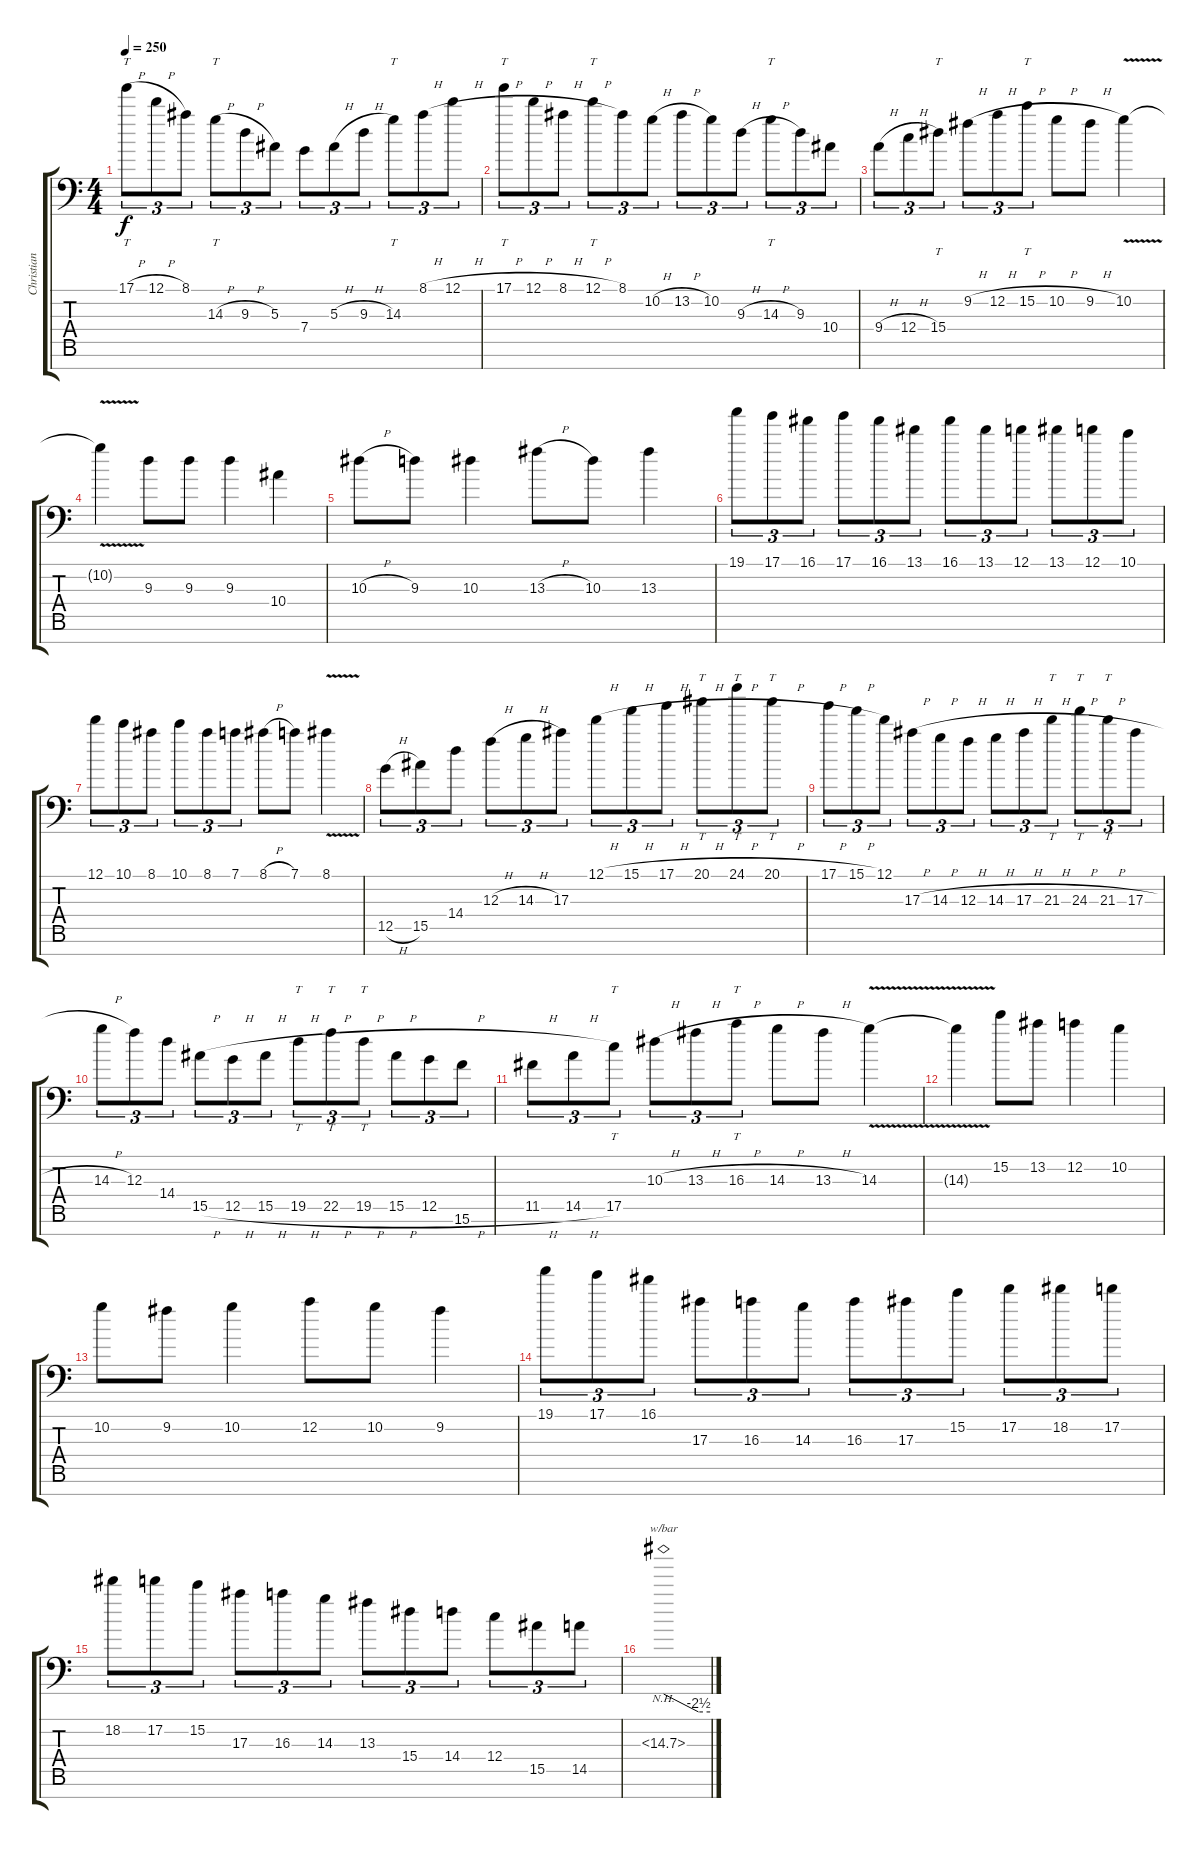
\track ("Christian Muenzner" "Christian ") {instrument distortionguitar}
\staff {score tabs}
\tuning (D4 A3 F3 C3 G2 D2 A1) {hide}
\ts (4 4)
\tempo 250
\clef f4
\ks c
17.1{h}.8{tt tu (3 2) dy f} 12.1{h}.8{tu (3 2)} 8.1.8{tu (3 2)} 14.3{h}.8{tt tu (3 2)} 9.3{h}.8{tu (3 2)} 5.3.8{tu (3 2)} 7.4.8{tu (3 2)} 5.3{h}.8{tu (3 2)} 9.3{h}.8{tu (3 2)} 14.3.8{tt tu (3 2)} 8.1{h}.8{tu (3 2)} 12.1{h}.8{tu (3 2)} |
17.1{h}.8{tt tu (3 2)} 12.1{h}.8{tu (3 2)} 8.1{h}.8{tu (3 2)} 12.1{h}.8{tt tu (3 2)} 8.1.8{tu (3 2)} 10.2{h}.8{tu (3 2)} 13.2{h}.8{tu (3 2)} 10.2.8{tu (3 2)} 9.3{h}.8{tu (3 2)} 14.3{h}.8{tt tu (3 2)} 9.3.8{tu (3 2)} 10.4.8{tu (3 2)} |
9.4{h}.8{tu (3 2)} 12.4{h}.8{tu (3 2)} 15.4.8{tt tu (3 2)} 9.2{h}.8{tu (3 2)} 12.2{h}.8{tu (3 2)} 15.2{h}.8{tt tu (3 2)} 10.2{h}.8 9.2{h}.8 10.2{v}.4 |
10.2{t}.4 9.3.8 9.3.8 9.3.4 10.4.4 |
10.3{h}.8 9.3.8 10.3.4 13.3{h}.8 10.3.8 13.3.4 |
19.1.8{tu (3 2)} 17.1.8{tu (3 2)} 16.1.8{tu (3 2)} 17.1.8{tu (3 2)} 16.1.8{tu (3 2)} 13.1.8{tu (3 2)} 16.1.8{tu (3 2)} 13.1.8{tu (3 2)} 12.1.8{tu (3 2)} 13.1.8{tu (3 2)} 12.1.8{tu (3 2)} 10.1.8{tu (3 2)} |
12.1.8{tu (3 2)} 10.1.8{tu (3 2)} 8.1.8{tu (3 2)} 10.1.8{tu (3 2)} 8.1.8{tu (3 2)} 7.1.8{tu (3 2)} 8.1{h}.8 7.1.8 8.1{v}.4 |
12.5{h}.8{tu (3 2)} 15.5.8{tu (3 2)} 14.4.8{tu (3 2)} 12.3{h}.8{tu (3 2)} 14.3{h}.8{tu (3 2)} 17.3.8{tu (3 2)} 12.1{h}.8{tu (3 2)} 15.1{h}.8{tu (3 2)} 17.1{h}.8{tu (3 2)} 20.1{h}.8{tt tu (3 2)} 24.1{h}.8{tt tu (3 2)} 20.1{h}.8{tt tu (3 2)} |
17.1{h}.8{tu (3 2)} 15.1{h}.8{tu (3 2)} 12.1.8{tu (3 2)} 17.3{h}.8{tu (3 2)} 14.3{h}.8{tu (3 2)} 12.3{h}.8{tu (3 2)} 14.3{h}.8{tu (3 2)} 17.3{h}.8{tu (3 2)} 21.3{h}.8{tt tu (3 2)} 24.3{h}.8{tt tu (3 2)} 21.3{h}.8{tt tu (3 2)} 17.3{h}.8{tu (3 2)} |
14.3{h}.8{tu (3 2)} 12.3.8{tu (3 2)} 14.4.8{tu (3 2)} 15.5{h}.8{tu (3 2)} 12.5{h}.8{tu (3 2)} 15.5{h}.8{tu (3 2)} 19.5{h}.8{tt tu (3 2)} 22.5{h}.8{tt tu (3 2)} 19.5{h}.8{tt tu (3 2)} 15.5{h}.8{tu (3 2)} 12.5{h}.8{tu (3 2)} 15.6.8{tu (3 2)} |
11.5{h}.8{tu (3 2)} 14.5{h}.8{tu (3 2)} 17.5.8{tt tu (3 2)} 10.3{h}.8{tu (3 2)} 13.3{h}.8{tu (3 2)} 16.3{h}.8{tt tu (3 2)} 14.3{h}.8 13.3{h}.8 14.3{v}.4 |
14.3{t}.4 15.2.8 13.2.8 12.2.4 10.2.4 |
10.2.8 9.2.8 10.2.4 12.2.8 10.2.8 9.2.4 |
19.1.8{tu (3 2)} 17.1.8{tu (3 2)} 16.1.8{tu (3 2)} 17.3.8{tu (3 2)} 16.3.8{tu (3 2)} 14.3.8{tu (3 2)} 16.3.8{tu (3 2)} 17.3.8{tu (3 2)} 15.2.8{tu (3 2)} 17.2.8{tu (3 2)} 18.2.8{tu (3 2)} 17.2.8{tu (3 2)} |
18.2.8{tu (3 2)} 17.2.8{tu (3 2)} 15.2.8{tu (3 2)} 17.3.8{tu (3 2)} 16.3.8{tu (3 2)} 14.3.8{tu (3 2)} 13.3.8{tu (3 2)} 15.4.8{tu (3 2)} 14.4.8{tu (3 2)} 12.4.8{tu (3 2)} 15.5.8{tu (3 2)} 14.5.8{tu (3 2)} |
15.3{nh}.1{tbe (custom default 0 0 45 -10 60 -10)}
